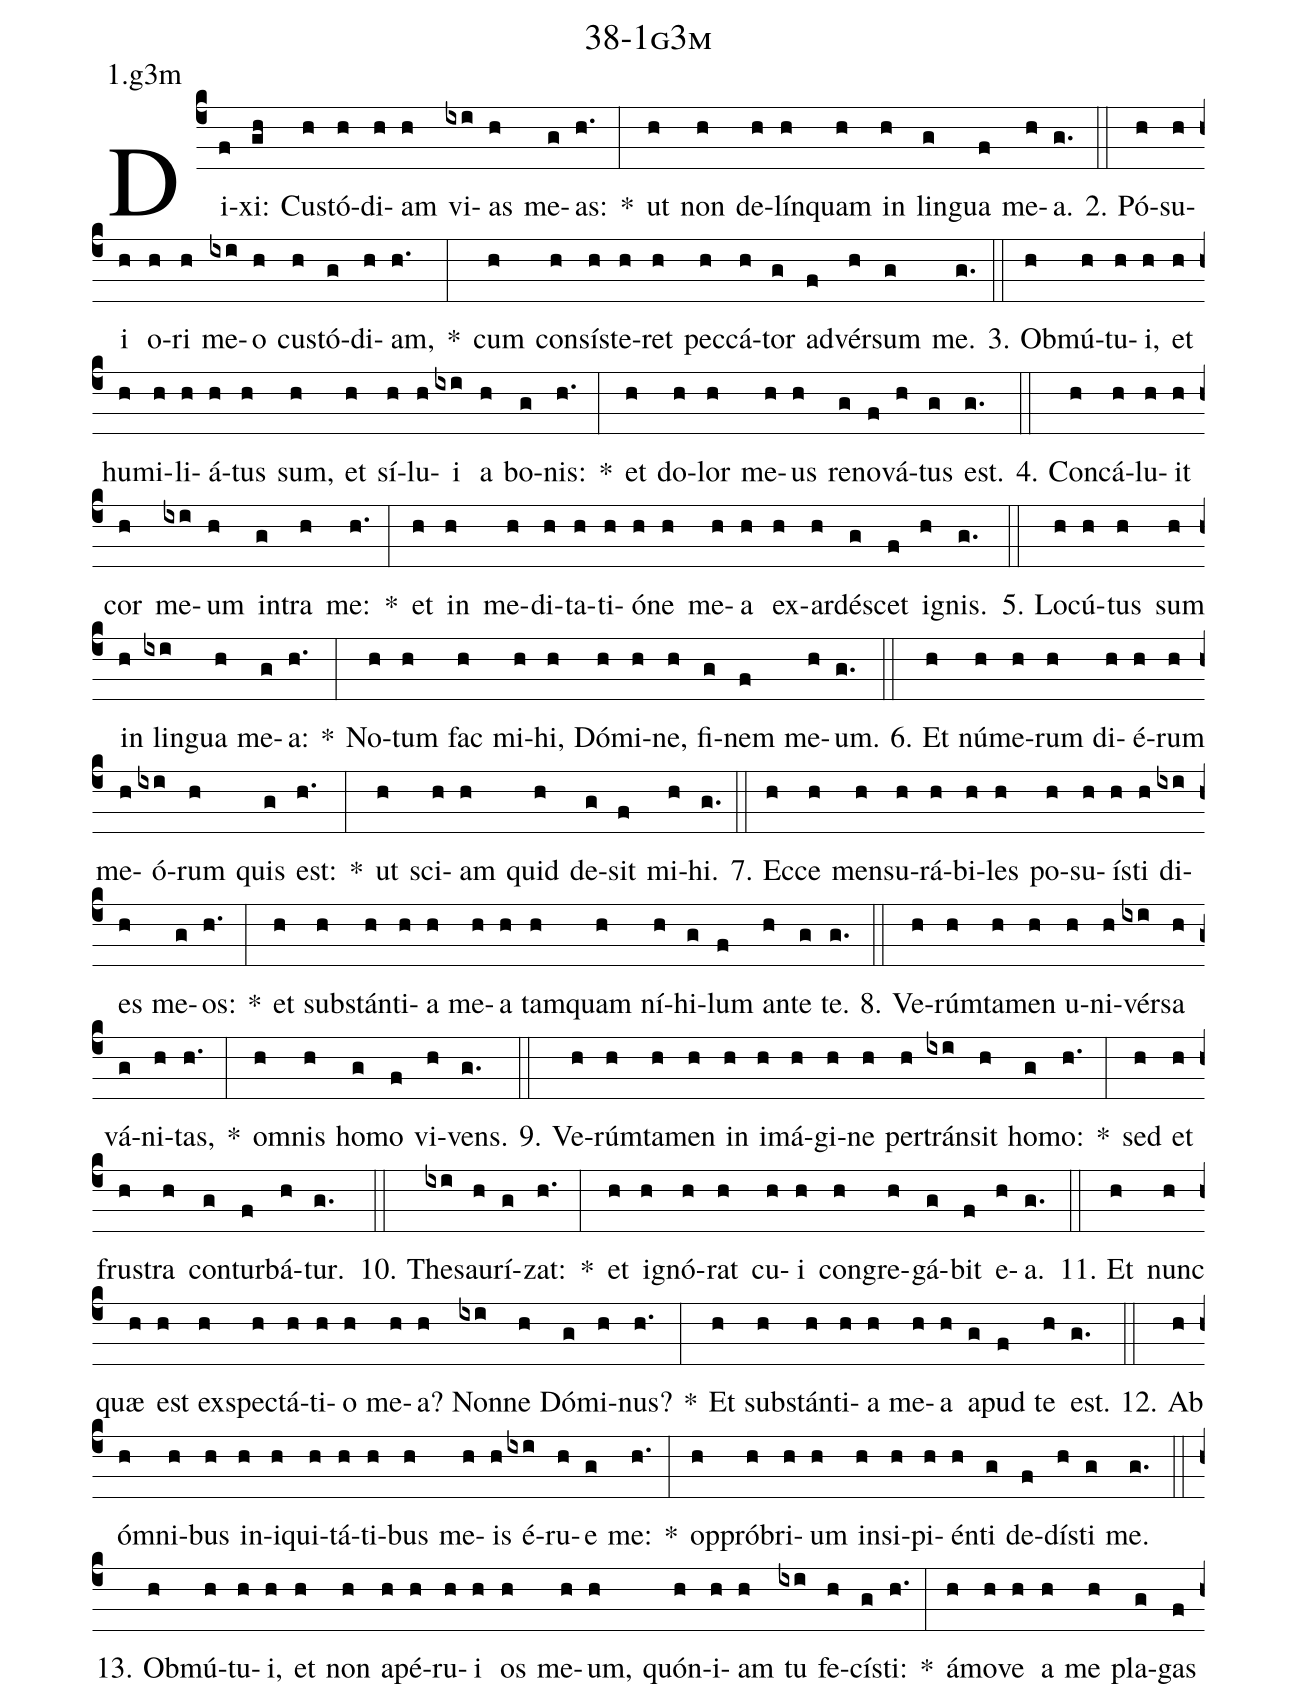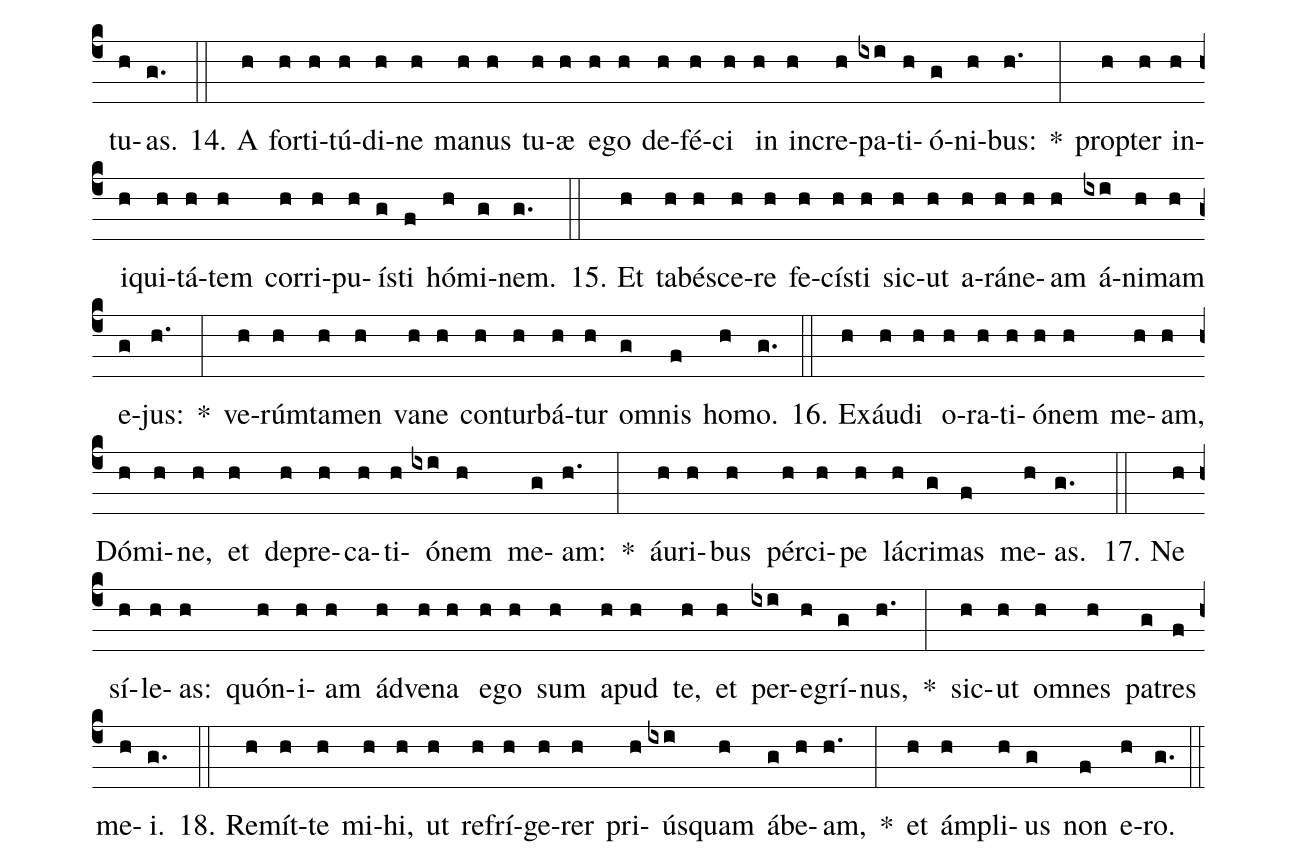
name: 38-1g3m;
annotation: 1.g3m;
%%
(c4)Di(f)xi:(gh) Cus(h)tó(h)di(h)am(h) vi(ixi)as(h) me(g)as:(h.) *(:) ut(h) non(h) de(h)lín(h)quam(h) in(h) lin(g)gua(f) me(h)a.(g.) (::)
2. Pó(h)su(h)i(h) o(h)ri(h) me(ixi)o(h) cus(h)tó(g)di(h)am,(h.) *(:) cum(h) con(h)sís(h)te(h)ret(h) pec(h)cá(h)tor(g) ad(f)vér(h)sum(g) me.(g.) (::)
3. Ob(h)mú(h)tu(h)i,(h) et(h) hu(h)mi(h)li(h)á(h)tus(h) sum,(h) et(h) sí(h)lu(h)i(ixi) a(h) bo(g)nis:(h.) *(:) et(h) do(h)lor(h) me(h)us(h) re(g)no(f)vá(h)tus(g) est.(g.) (::)
4. Con(h)cá(h)lu(h)it(h) cor(h) me(ixi)um(h) in(g)tra(h) me:(h.) *(:) et(h) in(h) me(h)di(h)ta(h)ti(h)ó(h)ne(h) me(h)a(h) ex(h)ar(h)dé(g)scet(f) i(h)gnis.(g.) (::)
5. Lo(h)cú(h)tus(h) sum(h) in(h) lin(ixi)gua(h) me(g)a:(h.) *(:) No(h)tum(h) fac(h) mi(h)hi,(h) Dó(h)mi(h)ne,(h) fi(g)nem(f) me(h)um.(g.) (::)
6. Et(h) nú(h)me(h)rum(h) di(h)é(h)rum(h) me(h)ó(ixi)rum(h) quis(g) est:(h.) *(:) ut(h) sci(h)am(h) quid(h) de(g)sit(f) mi(h)hi.(g.) (::)
7. Ec(h)ce(h) men(h)su(h)rá(h)bi(h)les(h) po(h)su(h)ís(h)ti(h) di(ixi)es(h) me(g)os:(h.) *(:) et(h) sub(h)stán(h)ti(h)a(h) me(h)a(h) tam(h)quam(h) ní(h)hi(g)lum(f) an(h)te(g) te.(g.) (::)
8. Ve(h)rúm(h)ta(h)men(h) u(h)ni(h)vér(ixi)sa(h) vá(g)ni(h)tas,(h.) *(:) om(h)nis(h) ho(g)mo(f) vi(h)vens.(g.) (::)
9. Ve(h)rúm(h)ta(h)men(h) in(h) i(h)má(h)gi(h)ne(h) per(h)tráns(ixi)it(h) ho(g)mo:(h.) *(:) sed(h) et(h) frus(h)tra(h) con(g)tur(f)bá(h)tur.(g.) (::)
10. The(ixi)sau(h)rí(g)zat:(h.) *(:) et(h) i(h)gnó(h)rat(h) cu(h)i(h) con(h)gre(h)gá(g)bit(f) e(h)a.(g.) (::)
11. Et(h) nunc(h) quæ(h) est(h) ex(h)spec(h)tá(h)ti(h)o(h) me(h)a?(h) Non(ixi)ne(h) Dó(g)mi(h)nus?(h.) *(:) Et(h) sub(h)stán(h)ti(h)a(h) me(h)a(h) a(g)pud(f) te(h) est.(g.) (::)
12. Ab(h) óm(h)ni(h)bus(h) in(h)i(h)qui(h)tá(h)ti(h)bus(h) me(h)is(h) é(ixi)ru(h)e(g) me:(h.) *(:) op(h)pró(h)bri(h)um(h) in(h)si(h)pi(h)én(h)ti(g) de(f)dís(h)ti(g) me.(g.) (::)
13. Ob(h)mú(h)tu(h)i,(h) et(h) non(h) a(h)pé(h)ru(h)i(h) os(h) me(h)um,(h) quón(h)i(h)am(h) tu(ixi) fe(h)cís(g)ti:(h.) *(:) á(h)mo(h)ve(h) a(h) me(h) pla(g)gas(f) tu(h)as.(g.) (::)
14. A(h) for(h)ti(h)tú(h)di(h)ne(h) ma(h)nus(h) tu(h)æ(h) e(h)go(h) de(h)fé(h)ci(h) in(h) in(h)cre(h)pa(ixi)ti(h)ó(g)ni(h)bus:(h.) *(:) prop(h)ter(h) in(h)i(h)qui(h)tá(h)tem(h) cor(h)ri(h)pu(h)ís(g)ti(f) hó(h)mi(g)nem.(g.) (::)
15. Et(h) ta(h)bé(h)sce(h)re(h) fe(h)cís(h)ti(h) sic(h)ut(h) a(h)rá(h)ne(h)am(h) á(ixi)ni(h)mam(h) e(g)jus:(h.) *(:) ve(h)rúm(h)ta(h)men(h) va(h)ne(h) con(h)tur(h)bá(h)tur(h) om(g)nis(f) ho(h)mo.(g.) (::)
16. Ex(h)áu(h)di(h) o(h)ra(h)ti(h)ó(h)nem(h) me(h)am,(h) Dó(h)mi(h)ne,(h) et(h) de(h)pre(h)ca(h)ti(h)ó(ixi)nem(h) me(g)am:(h.) *(:) áu(h)ri(h)bus(h) pér(h)ci(h)pe(h) lá(h)cri(g)mas(f) me(h)as.(g.) (::)
17. Ne(h) sí(h)le(h)as:(h) quón(h)i(h)am(h) ád(h)ve(h)na(h) e(h)go(h) sum(h) a(h)pud(h) te,(h) et(h) per(ixi)e(h)grí(g)nus,(h.) *(:) sic(h)ut(h) om(h)nes(h) pa(g)tres(f) me(h)i.(g.) (::)
18. Re(h)mít(h)te(h) mi(h)hi,(h) ut(h) re(h)frí(h)ge(h)rer(h) pri(h)ús(ixi)quam(h) á(g)be(h)am,(h.) *(:) et(h) ám(h)pli(h)us(g) non(f) e(h)ro.(g.) (::)
